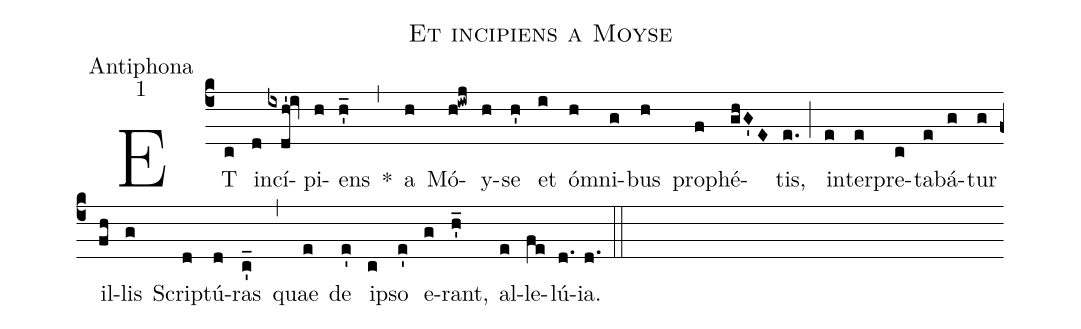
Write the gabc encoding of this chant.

name:Et incipiens a Moyse;
office-part:Antiphona;
mode:1;
%%
(c4) ET(c) in(d)cí(ixdh'!iv)pi(h)ens(h'_) *(,) a(h) Mó(h!iwj)y(h)se(h') et(i) ó(h)mni(g)bus(h) pro(f)phé(ghG'E)tis,(e.) (;) in(e)ter(e)pre(c)ta(e)bá(g)tur(g) il(fh)lis(g) Scrip(d)tú(d)ras(c'_) (,) quae(e) de(e') i(c)pso(e') e(g)rant,(h'_) al(e)le(fe)lú(d.)ia.(d.) (::)
